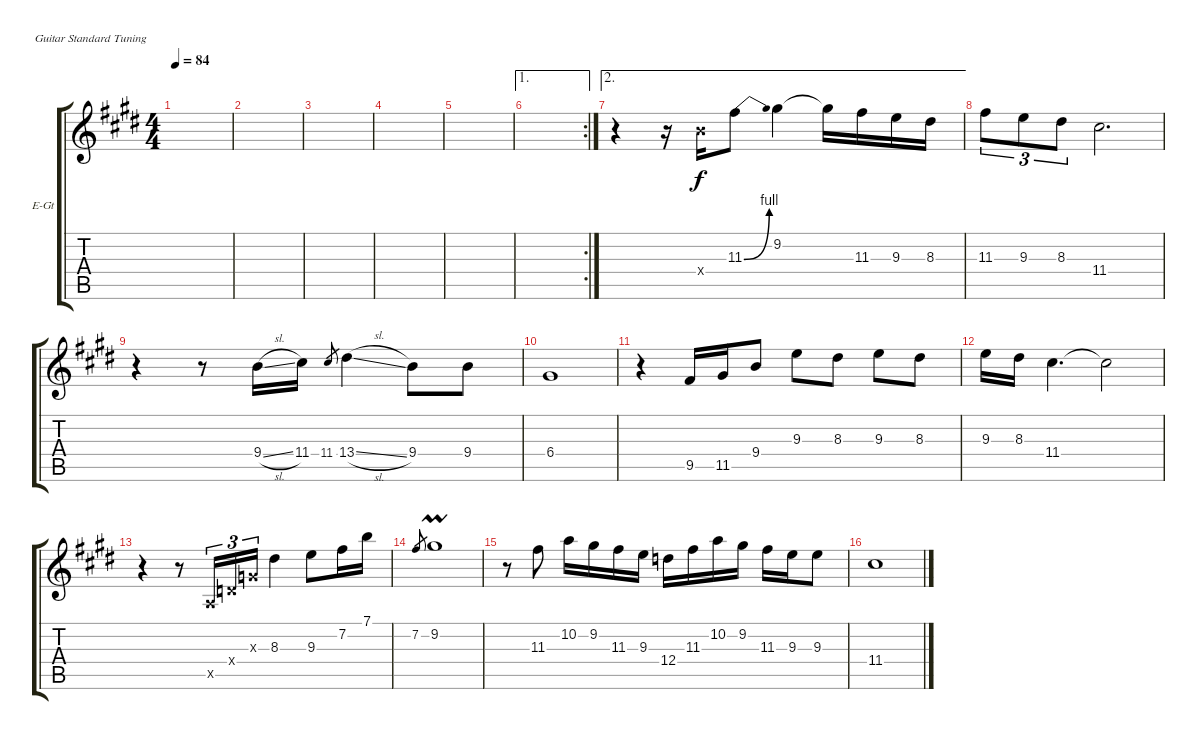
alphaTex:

\defaultSystemsLayout 4
\bracketExtendMode groupsimilarinstruments
\firstSystemTrackNameOrientation horizontal
\otherSystemsTrackNameOrientation horizontal
\track ("Electric Guitar" "E-Gt") {instrument electricguitarclean}
\staff {score tabs}
\tuning (E4 B3 G3 D3 A2 E2)
\ts (4 4)
\tempo 84
\clef g2
\scale
0.333333
\ks e
|
\scale
0.333333 |
\scale
0.333333 |
\scale
0.333333 |
\scale
0.333333 |
\ae 1
\rc 2
\scale
0.354167 |
\ae 2
\scale
0.322917 r.4 r.16 9.4{x}.16 11.3{be (bend 0 0 15 4)}.8 9.2.4 9.2{t}.16 11.3.16 9.3.16 8.3.16 |
\scale
0.322917 11.3.8{tu (3 2)} 9.3.8{tu (3 2)} 8.3.8{tu (3 2)} 11.4.2{d} |
\scale
0.333333 r.4 r.8 9.4{sl}.16 11.4.16 11.4.8{gr} 13.4{sl}.4 9.4.8 9.4.8 |
\scale
0.333333 6.4.1 |
\scale
0.333333 r.4 9.5.16 11.5.16 9.4.8 9.3.8 8.3.8 9.3.8 8.3.8 |
\scale
0.333333 9.3.16 8.3.16 11.4.4{d} 11.4{t}.2 |
\scale
0.333333 r.4 r.8 0.5{x}.16{tu (3 2)} 0.4{x}.16{tu (3 2)} 0.3{x}.16{tu (3 2)} 8.3.4 9.3.8 7.2.16 7.1.16 |
\scale
0.333333 7.2.8{gr} 9.2{umordent}.1 |
\scale
0.333333 r.8 11.3.8 10.2.16 9.2.16 11.3.16 9.3.16 12.4.16 11.3.16 10.2.16 9.2.16 11.3.16 9.3.16 9.3.8 |
\scale
0.333333 11.4.1
